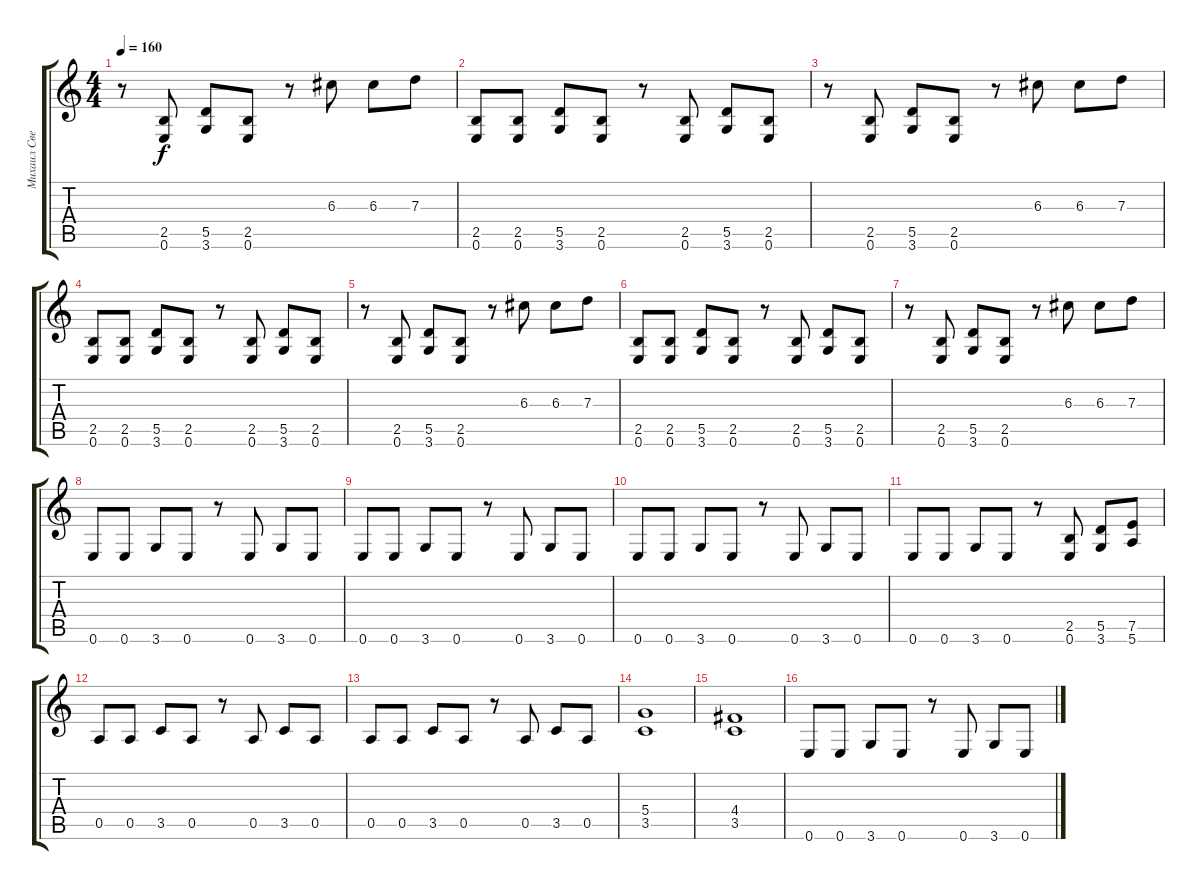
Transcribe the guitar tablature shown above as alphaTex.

\track ("Михаил Светлов" "Михаил Све") {instrument distortionguitar}
\staff {score tabs}
\tuning (E4 B3 G3 D3 A2 E2) {hide}
\ts (4 4)
\tempo 160
\clef g2
\ks c
r.8{dy f} (2.5 0.6).8 (5.5 3.6).8 (2.5 0.6).8 r.8 6.3.8 6.3.8 7.3.8 |
(2.5 0.6).8 (2.5 0.6).8 (5.5 3.6).8 (2.5 0.6).8 r.8 (2.5 0.6).8 (5.5 3.6).8 (2.5 0.6).8 |
r.8 (2.5 0.6).8 (5.5 3.6).8 (2.5 0.6).8 r.8 6.3.8 6.3.8 7.3.8 |
(2.5 0.6).8 (2.5 0.6).8 (5.5 3.6).8 (2.5 0.6).8 r.8 (2.5 0.6).8 (5.5 3.6).8 (2.5 0.6).8 |
r.8 (2.5 0.6).8 (5.5 3.6).8 (2.5 0.6).8 r.8 6.3.8 6.3.8 7.3.8 |
(2.5 0.6).8 (2.5 0.6).8 (5.5 3.6).8 (2.5 0.6).8 r.8 (2.5 0.6).8 (5.5 3.6).8 (2.5 0.6).8 |
r.8 (2.5 0.6).8 (5.5 3.6).8 (2.5 0.6).8 r.8 6.3.8 6.3.8 7.3.8 |
0.6.8 0.6.8 3.6.8 0.6.8 r.8 0.6.8 3.6.8 0.6.8 |
0.6.8 0.6.8 3.6.8 0.6.8 r.8 0.6.8 3.6.8 0.6.8 |
0.6.8 0.6.8 3.6.8 0.6.8 r.8 0.6.8 3.6.8 0.6.8 |
0.6.8 0.6.8 3.6.8 0.6.8 r.8 (2.5 0.6).8 (5.5 3.6).8 (7.5 5.6).8 |
0.5.8 0.5.8 3.5.8 0.5.8 r.8 0.5.8 3.5.8 0.5.8 |
0.5.8 0.5.8 3.5.8 0.5.8 r.8 0.5.8 3.5.8 0.5.8 |
(5.4 3.5).1 |
(4.4 3.5).1 |
0.6.8 0.6.8 3.6.8 0.6.8 r.8 0.6.8 3.6.8 0.6.8
